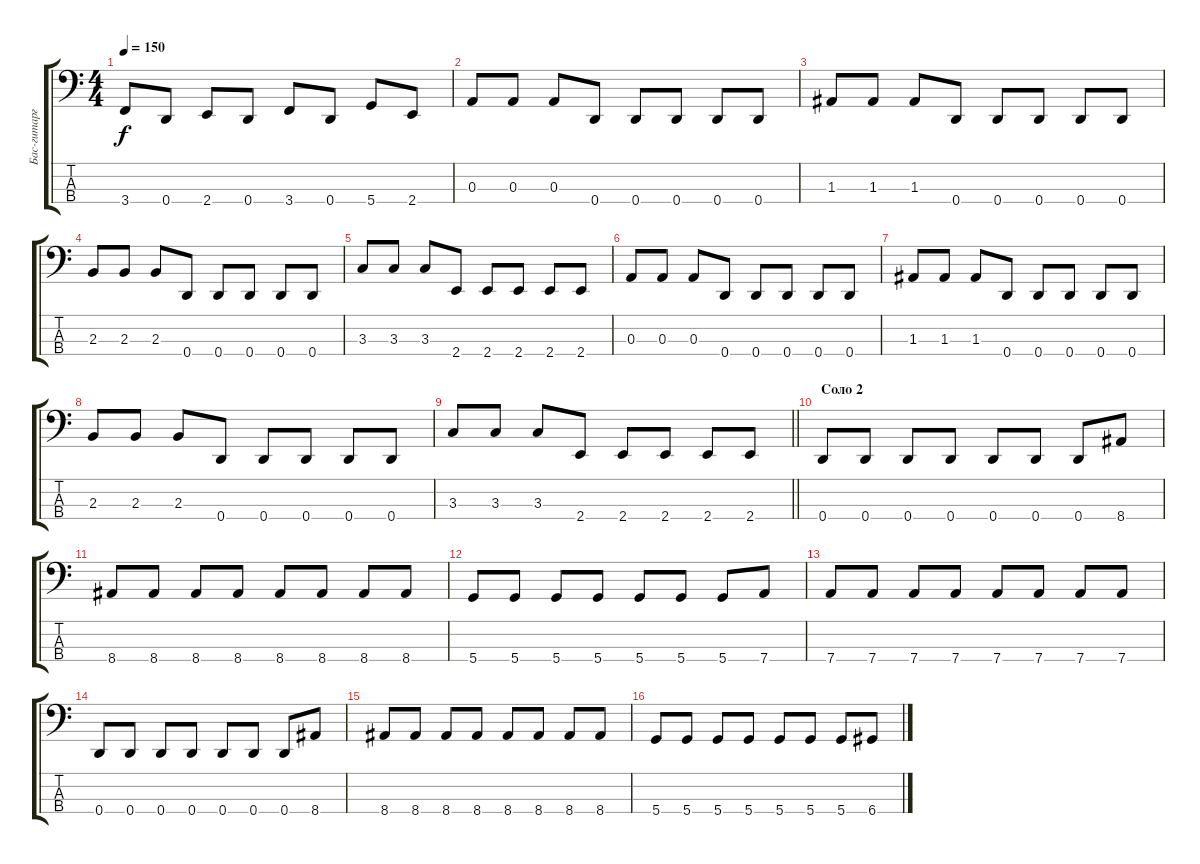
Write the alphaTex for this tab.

\track ("Бас-гитарга" "Бас-гитарг") {instrument electricbasspick}
\staff {score tabs}
\tuning (G2 D2 A1 D1) {hide}
\ts (4 4)
\tempo 150
\clef f4
\ks c
3.4{t}.8{dy f} 0.4.8 2.4.8 0.4.8 3.4.8 0.4.8 5.4.8 2.4.8 |
0.3.8 0.3.8 0.3.8 0.4.8 0.4.8 0.4.8 0.4.8 0.4.8 |
1.3.8 1.3.8 1.3.8 0.4.8 0.4.8 0.4.8 0.4.8 0.4.8 |
2.3.8 2.3.8 2.3.8 0.4.8 0.4.8 0.4.8 0.4.8 0.4.8 |
3.3.8 3.3.8 3.3.8 2.4.8 2.4.8 2.4.8 2.4.8 2.4.8 |
0.3.8 0.3.8 0.3.8 0.4.8 0.4.8 0.4.8 0.4.8 0.4.8 |
1.3.8 1.3.8 1.3.8 0.4.8 0.4.8 0.4.8 0.4.8 0.4.8 |
2.3.8 2.3.8 2.3.8 0.4.8 0.4.8 0.4.8 0.4.8 0.4.8 |
\barLineRight lightlight
3.3.8 3.3.8 3.3.8 2.4.8 2.4.8 2.4.8 2.4.8 2.4.8 |
\section ("" " Соло 2")
0.4.8 0.4.8 0.4.8 0.4.8 0.4.8 0.4.8 0.4.8 8.4.8 |
8.4.8 8.4.8 8.4.8 8.4.8 8.4.8 8.4.8 8.4.8 8.4.8 |
5.4.8 5.4.8 5.4.8 5.4.8 5.4.8 5.4.8 5.4.8 7.4.8 |
7.4.8 7.4.8 7.4.8 7.4.8 7.4.8 7.4.8 7.4.8 7.4.8 |
0.4.8 0.4.8 0.4.8 0.4.8 0.4.8 0.4.8 0.4.8 8.4.8 |
8.4.8 8.4.8 8.4.8 8.4.8 8.4.8 8.4.8 8.4.8 8.4.8 |
5.4.8 5.4.8 5.4.8 5.4.8 5.4.8 5.4.8 5.4.8 6.4.8
